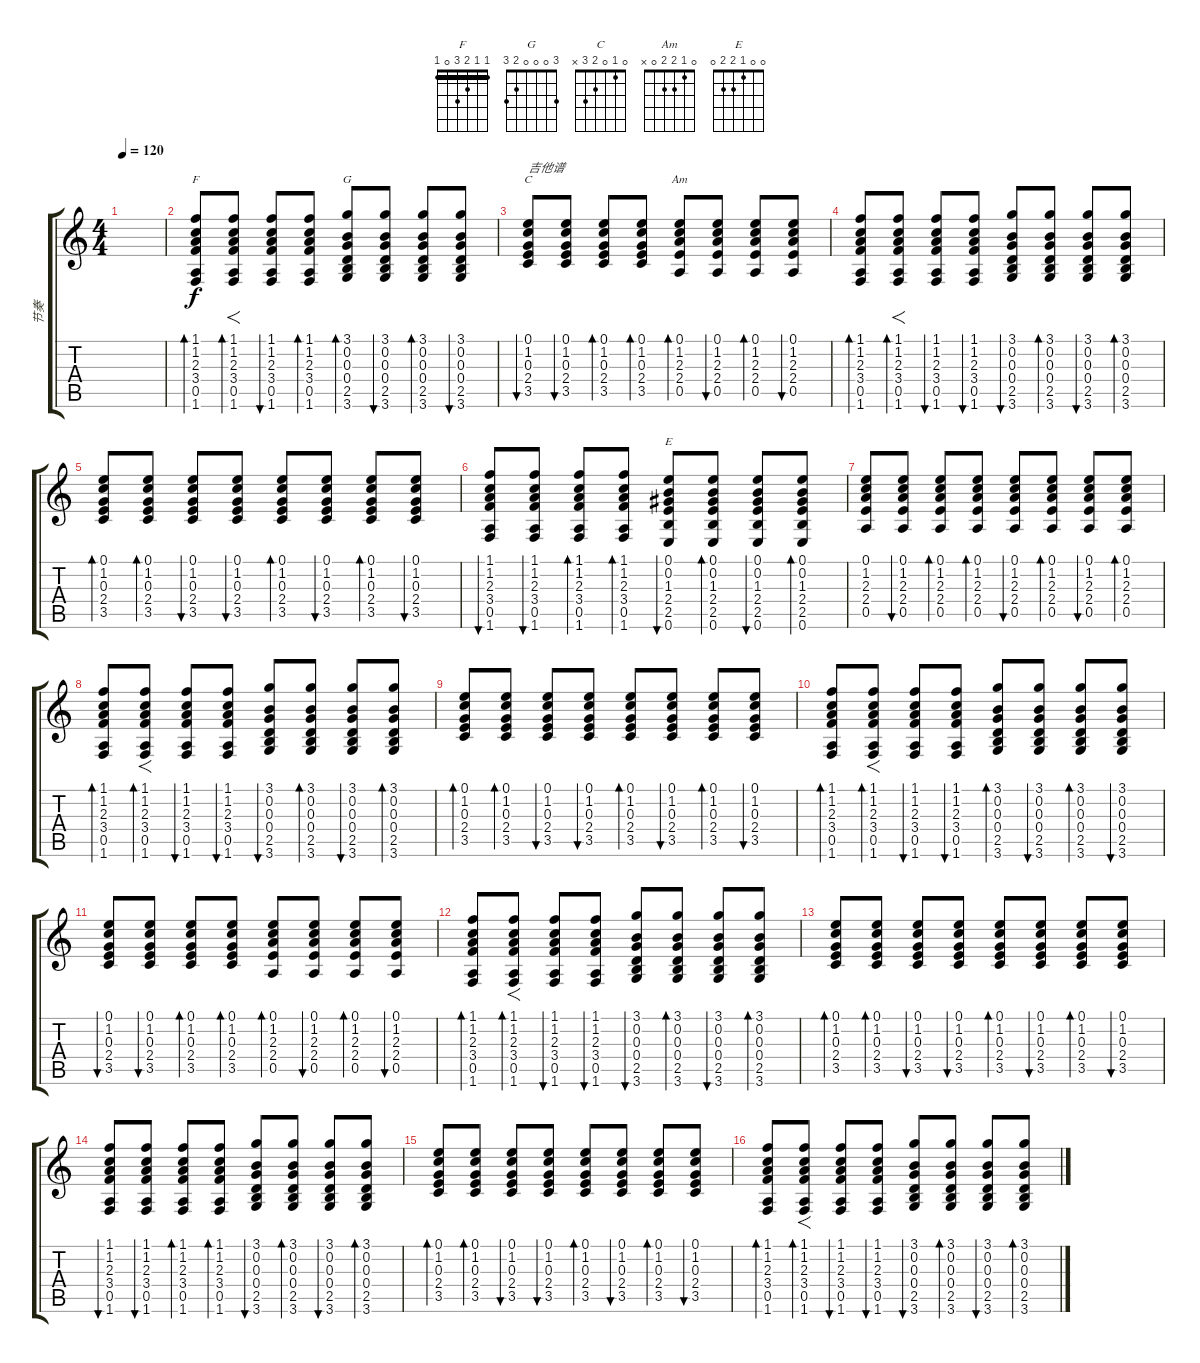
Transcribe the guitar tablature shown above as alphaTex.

\track ("节奏" "节奏") {instrument acousticguitarsteel}
\staff {score tabs}
\tuning (E4 B3 G3 D3 A2 E2) {hide}
\chord ("F" 1 1 2 3 0 1) {barre 1}
\chord ("G" 3 0 0 0 2 3)
\chord ("C" 0 1 0 2 3 x)
\chord ("Am" 0 1 2 2 0 x)
\chord ("E" 0 0 1 2 2 0)
\ts (4 4)
\tempo 120
\clef g2
\ks c
|
(1.1 1.2 2.3 3.4 0.5 1.6).8{bd 60 ch "F"} (1.1 1.2 2.3 3.4 0.5 1.6).8{f bd 60} (1.1 1.2 2.3 3.4 0.5 1.6).8{bu 60} (1.1 1.2 2.3 3.4 0.5 1.6).8{bd 60} (3.1 0.2 0.3 0.4 2.5 3.6).8{bd 60 ch "G"} (3.1 0.2 0.3 0.4 2.5 3.6).8{bu 60} (3.1 0.2 0.3 0.4 2.5 3.6).8{bd 60} (3.1 0.2 0.3 0.4 2.5 3.6).8{bu 60} |
(0.1 1.2 0.3 2.4 3.5).8{bu 60 ch "C" txt "吉他谱"} (0.1 1.2 0.3 2.4 3.5).8{bu 60} (0.1 1.2 0.3 2.4 3.5).8{bd 60} (0.1 1.2 0.3 2.4 3.5).8{bd 60} (0.1 1.2 2.3 2.4 0.5).8{bd 60 ch "Am"} (0.1 1.2 2.3 2.4 0.5).8{bu 60} (0.1 1.2 2.3 2.4 0.5).8{bd 60} (0.1 1.2 2.3 2.4 0.5).8{bu 60} |
(1.1 1.2 2.3 3.4 0.5 1.6).8{bd 60} (1.1 1.2 2.3 3.4 0.5 1.6).8{f bd 60} (1.1 1.2 2.3 3.4 0.5 1.6).8{bu 60} (1.1 1.2 2.3 3.4 0.5 1.6).8{bu 60} (3.1 0.2 0.3 0.4 2.5 3.6).8{bu 60} (3.1 0.2 0.3 0.4 2.5 3.6).8{bd 60} (3.1 0.2 0.3 0.4 2.5 3.6).8{bu 60} (3.1 0.2 0.3 0.4 2.5 3.6).8{bd 60} |
(0.1 1.2 0.3 2.4 3.5).8{bd 60} (0.1 1.2 0.3 2.4 3.5).8{bd 60} (0.1 1.2 0.3 2.4 3.5).8{bu 60} (0.1 1.2 0.3 2.4 3.5).8{bu 60} (0.1 1.2 0.3 2.4 3.5).8{bd 60} (0.1 1.2 0.3 2.4 3.5).8{bu 60} (0.1 1.2 0.3 2.4 3.5).8{bd 60} (0.1 1.2 0.3 2.4 3.5).8{bu 60} |
(1.1 1.2 2.3 3.4 0.5 1.6).8{bu 60} (1.1 1.2 2.3 3.4 0.5 1.6).8{bu 60} (1.1 1.2 2.3 3.4 0.5 1.6).8{bd 60} (1.1 1.2 2.3 3.4 0.5 1.6).8{bd 60} (0.1 0.2 1.3 2.4 2.5 0.6).8{bu 60 ch "E"} (0.1 0.2 1.3 2.4 2.5 0.6).8{bd 60} (0.1 0.2 1.3 2.4 2.5 0.6).8{bu 60} (0.1 0.2 1.3 2.4 2.5 0.6).8{bd 60} |
(0.1 1.2 2.3 2.4 0.5).8 (0.1 1.2 2.3 2.4 0.5).8{bu 60} (0.1 1.2 2.3 2.4 0.5).8{bd 60} (0.1 1.2 2.3 2.4 0.5).8{bd 60} (0.1 1.2 2.3 2.4 0.5).8{bu 60} (0.1 1.2 2.3 2.4 0.5).8{bd 60} (0.1 1.2 2.3 2.4 0.5).8{bu 60} (0.1 1.2 2.3 2.4 0.5).8{bd 60} |
(1.1 1.2 2.3 3.4 0.5 1.6).8{bd 60} (1.1 1.2 2.3 3.4 0.5 1.6).8{f bd 60} (1.1 1.2 2.3 3.4 0.5 1.6).8{bu 60} (1.1 1.2 2.3 3.4 0.5 1.6).8{bu 60} (3.1 0.2 0.3 0.4 2.5 3.6).8{bu 60} (3.1 0.2 0.3 0.4 2.5 3.6).8{bd 60} (3.1 0.2 0.3 0.4 2.5 3.6).8{bu 60} (3.1 0.2 0.3 0.4 2.5 3.6).8{bd 60} |
(0.1 1.2 0.3 2.4 3.5).8{bd 60} (0.1 1.2 0.3 2.4 3.5).8{bd 60} (0.1 1.2 0.3 2.4 3.5).8{bu 60} (0.1 1.2 0.3 2.4 3.5).8{bu 60} (0.1 1.2 0.3 2.4 3.5).8{bd 60} (0.1 1.2 0.3 2.4 3.5).8{bu 60} (0.1 1.2 0.3 2.4 3.5).8{bd 60} (0.1 1.2 0.3 2.4 3.5).8{bu 60} |
(1.1 1.2 2.3 3.4 0.5 1.6).8{bd 60} (1.1 1.2 2.3 3.4 0.5 1.6).8{f bd 60} (1.1 1.2 2.3 3.4 0.5 1.6).8{bu 60} (1.1 1.2 2.3 3.4 0.5 1.6).8{bu 60} (3.1 0.2 0.3 0.4 2.5 3.6).8{bd 60} (3.1 0.2 0.3 0.4 2.5 3.6).8{bu 60} (3.1 0.2 0.3 0.4 2.5 3.6).8{bd 60} (3.1 0.2 0.3 0.4 2.5 3.6).8{bu 60} |
(0.1 1.2 0.3 2.4 3.5).8{bu 60} (0.1 1.2 0.3 2.4 3.5).8{bu 60} (0.1 1.2 0.3 2.4 3.5).8{bd 60} (0.1 1.2 0.3 2.4 3.5).8{bd 60} (0.1 1.2 2.3 2.4 0.5).8{bd 60} (0.1 1.2 2.3 2.4 0.5).8{bu 60} (0.1 1.2 2.3 2.4 0.5).8{bd 60} (0.1 1.2 2.3 2.4 0.5).8{bu 60} |
(1.1 1.2 2.3 3.4 0.5 1.6).8{bd 60} (1.1 1.2 2.3 3.4 0.5 1.6).8{f bd 60} (1.1 1.2 2.3 3.4 0.5 1.6).8{bu 60} (1.1 1.2 2.3 3.4 0.5 1.6).8{bu 60} (3.1 0.2 0.3 0.4 2.5 3.6).8{bu 60} (3.1 0.2 0.3 0.4 2.5 3.6).8{bd 60} (3.1 0.2 0.3 0.4 2.5 3.6).8{bu 60} (3.1 0.2 0.3 0.4 2.5 3.6).8{bd 60} |
(0.1 1.2 0.3 2.4 3.5).8{bd 60} (0.1 1.2 0.3 2.4 3.5).8{bd 60} (0.1 1.2 0.3 2.4 3.5).8{bu 60} (0.1 1.2 0.3 2.4 3.5).8{bu 60} (0.1 1.2 0.3 2.4 3.5).8{bd 60} (0.1 1.2 0.3 2.4 3.5).8{bu 60} (0.1 1.2 0.3 2.4 3.5).8{bd 60} (0.1 1.2 0.3 2.4 3.5).8{bu 60} |
(1.1 1.2 2.3 3.4 0.5 1.6).8{bu 60} (1.1 1.2 2.3 3.4 0.5 1.6).8{bu 60} (1.1 1.2 2.3 3.4 0.5 1.6).8{bd 60} (1.1 1.2 2.3 3.4 0.5 1.6).8{bd 60} (3.1 0.2 0.3 0.4 2.5 3.6).8{bu 60} (3.1 0.2 0.3 0.4 2.5 3.6).8{bd 60} (3.1 0.2 0.3 0.4 2.5 3.6).8{bu 60} (3.1 0.2 0.3 0.4 2.5 3.6).8{bd 60} |
(0.1 1.2 0.3 2.4 3.5).8{bd 60} (0.1 1.2 0.3 2.4 3.5).8{bd 60} (0.1 1.2 0.3 2.4 3.5).8{bu 60} (0.1 1.2 0.3 2.4 3.5).8{bu 60} (0.1 1.2 0.3 2.4 3.5).8{bd 60} (0.1 1.2 0.3 2.4 3.5).8{bu 60} (0.1 1.2 0.3 2.4 3.5).8{bd 60} (0.1 1.2 0.3 2.4 3.5).8{bu 60} |
(1.1 1.2 2.3 3.4 0.5 1.6).8{bd 60} (1.1 1.2 2.3 3.4 0.5 1.6).8{f bd 60} (1.1 1.2 2.3 3.4 0.5 1.6).8{bu 60} (1.1 1.2 2.3 3.4 0.5 1.6).8{bu 60} (3.1 0.2 0.3 0.4 2.5 3.6).8{bu 60} (3.1 0.2 0.3 0.4 2.5 3.6).8{bd 60} (3.1 0.2 0.3 0.4 2.5 3.6).8{bu 60} (3.1 0.2 0.3 0.4 2.5 3.6).8{bd 60}
